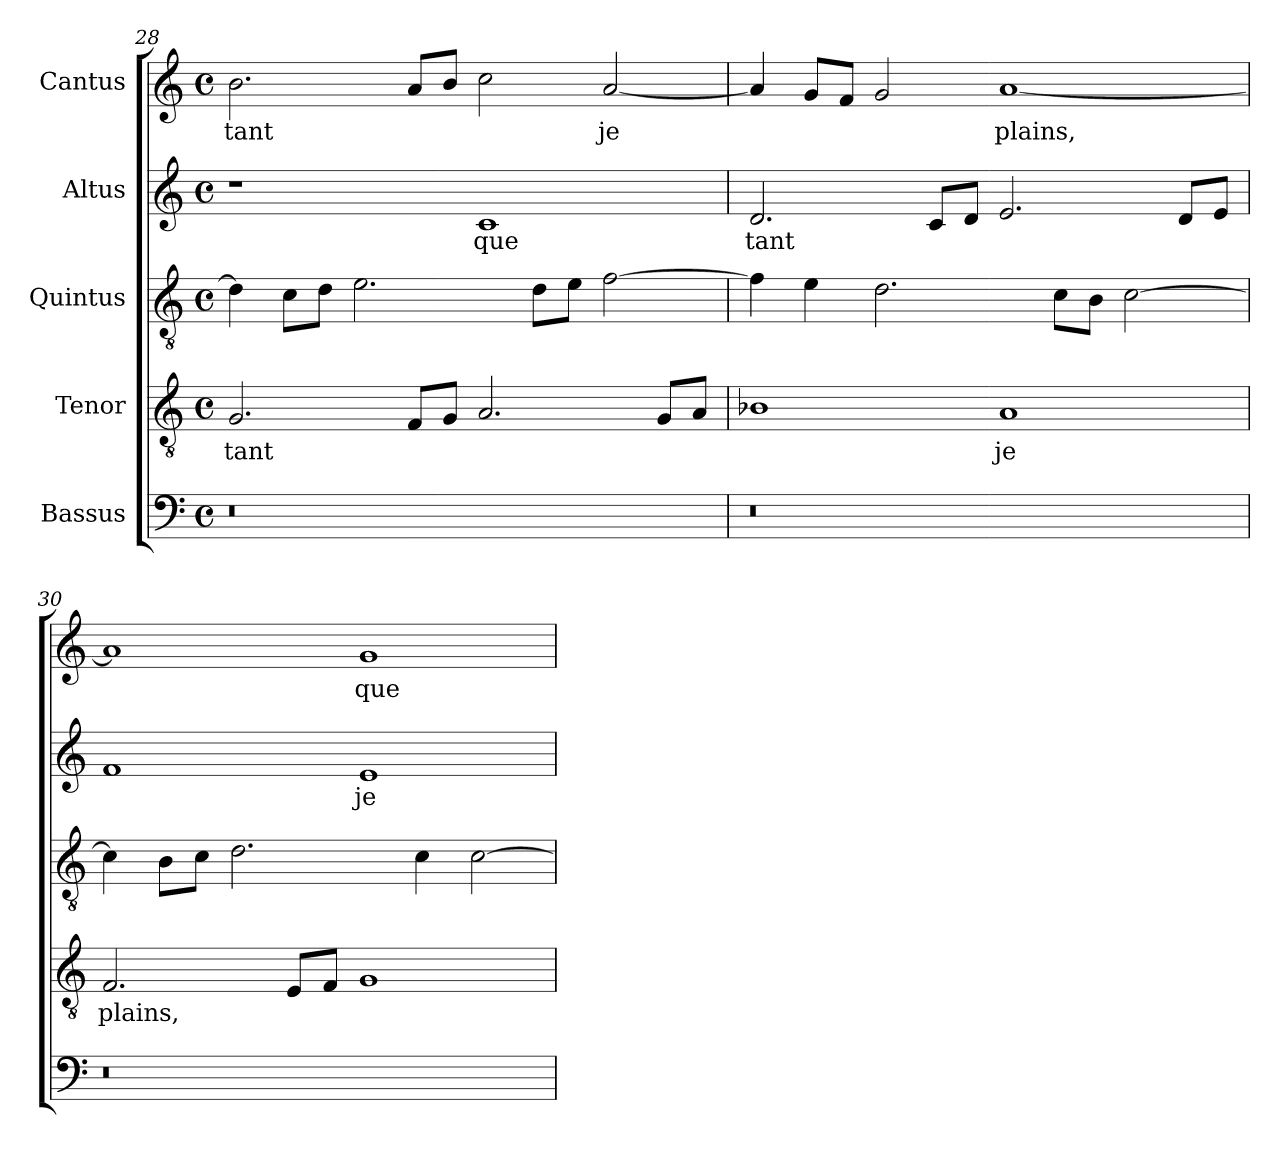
**kern	**kern	**text	**kern	**kern	**text	**kern	**text
*part5	*part4	*part4	*part3	*part2	*part2	*part1	*part1
*staff5	*staff4	*staff4	*staff3	*staff2	*staff2	*staff1	*staff1
*I"Bassus	*I"Tenor	*	*I"Quintus	*I"Altus	*	*I"Cantus	*
*clefF4	*clefGv2	*	*clefGv2	*clefG2	*	*clefG2	*
*M4/4	*M4/4	*	*M4/4	*M4/4	*	*M4/4	*
*met(c)	*met(c)	*	*met(c)	*met(c)	*	*met(c)	*
=28	=28	=28	=28	=28	=28	=28	=28
!	!	!LO:LY:b	!	!	!	!	!LO:LY:b
0r	2.G/	tant	4d\]	1r	.	2.b\	tant
.	.	.	8c\L	.	.	.	.
.	.	.	8d\J	.	.	.	.
.	.	.	2.e\	.	.	.	.
.	8F/L	.	.	.	.	8a/L	.
.	8G/J	.	.	.	.	8b/J	.
!	!	!	!	!	!LO:LY:b:cj	!	!
.	2.A/	.	.	1c	que	2cc\	.
.	.	.	8d\L	.	.	.	.
.	.	.	8e\J	.	.	.	.
!	!	!	!	!	!	!	!LO:LY:b:cj
.	.	.	[>2f\	.	.	[>2a/	je
.	8G/L	.	.	.	.	.	.
.	8A/J	.	.	.	.	.	.
!!LO:LB:g=z
=29	=29	=29	=29	=29	=29	=29	=29
!	!	!	!	!	!LO:LY:b	!	!
0r	1B-X	.	4f\]	2.d/	tant	4a/]	.
.	.	.	4e\	.	.	8g/L	.
.	.	.	.	.	.	8f/J	.
.	.	.	2.d\	.	.	2g/	.
.	.	.	.	8c/L	.	.	.
.	.	.	.	8d/J	.	.	.
!	!	!LO:LY:b:cj	!	!	!	!	!LO:LY:b
.	1A	je	.	2.e/	.	[<1a	plains,
.	.	.	8c\L	.	.	.	.
.	.	.	8B\J	.	.	.	.
.	.	.	[>2c\	.	.	.	.
.	.	.	.	8d/L	.	.	.
.	.	.	.	8e/J	.	.	.
=30	=30	=30	=30	=30	=30	=30	=30
!	!	!LO:LY:b	!	!	!	!	!
0r	2.F/	plains,	4c\]	1f	.	1a]	.
.	.	.	8B\L	.	.	.	.
.	.	.	8c\J	.	.	.	.
.	.	.	2.d\	.	.	.	.
.	8E/L	.	.	.	.	.	.
.	8F/J	.	.	.	.	.	.
!	!	!	!	!	!LO:LY:b:cj	!	!LO:LY:b:cj
.	1G	.	.	1e	je	1g	que
.	.	.	4c\	.	.	.	.
.	.	.	[>2c\	.	.	.	.
=	=	=	=	=	=	=	=
*-	*-	*-	*-	*-	*-	*-	*-
